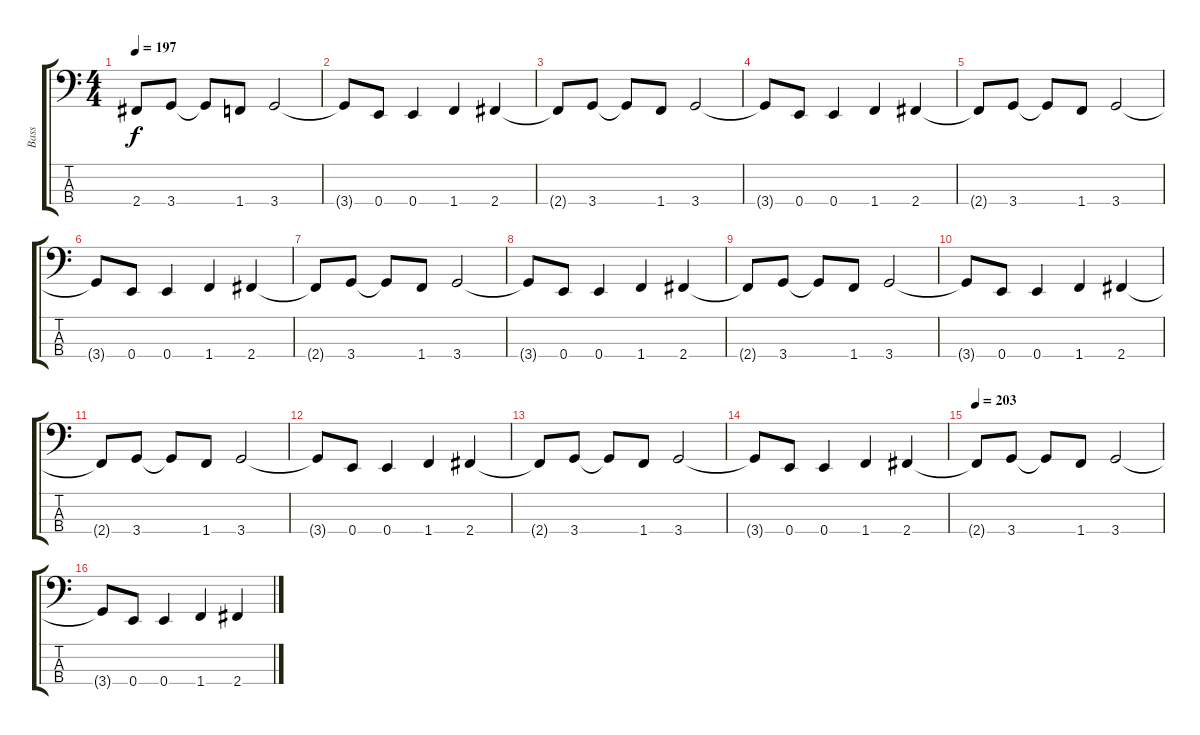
\track ("Bass" "Bass") {instrument electricbassfinger}
\staff {score tabs}
\tuning (G2 D2 A1 E1) {hide}
\ts (4 4)
\tempo 197
\clef f4
\ks c
2.4{t}.8{dy f} 3.4.8 3.4{t}.8 1.4.8 3.4.2 |
3.4{t}.8 0.4.8 0.4.4 1.4.4 2.4.4 |
2.4{t}.8 3.4.8 3.4{t}.8 1.4.8 3.4.2 |
3.4{t}.8 0.4.8 0.4.4 1.4.4 2.4.4 |
2.4{t}.8 3.4.8 3.4{t}.8 1.4.8 3.4.2 |
3.4{t}.8 0.4.8 0.4.4 1.4.4 2.4.4 |
2.4{t}.8 3.4.8 3.4{t}.8 1.4.8 3.4.2 |
3.4{t}.8 0.4.8 0.4.4 1.4.4 2.4.4 |
2.4{t}.8 3.4.8 3.4{t}.8 1.4.8 3.4.2 |
3.4{t}.8 0.4.8 0.4.4 1.4.4 2.4.4 |
2.4{t}.8 3.4.8 3.4{t}.8 1.4.8 3.4.2 |
3.4{t}.8 0.4.8 0.4.4 1.4.4 2.4.4 |
2.4{t}.8 3.4.8 3.4{t}.8 1.4.8 3.4.2 |
3.4{t}.8 0.4.8 0.4.4 1.4.4 2.4.4 |
\tempo 203
2.4{t}.8 3.4.8 3.4{t}.8 1.4.8 3.4.2 |
3.4{t}.8 0.4.8 0.4.4 1.4.4 2.4.4
